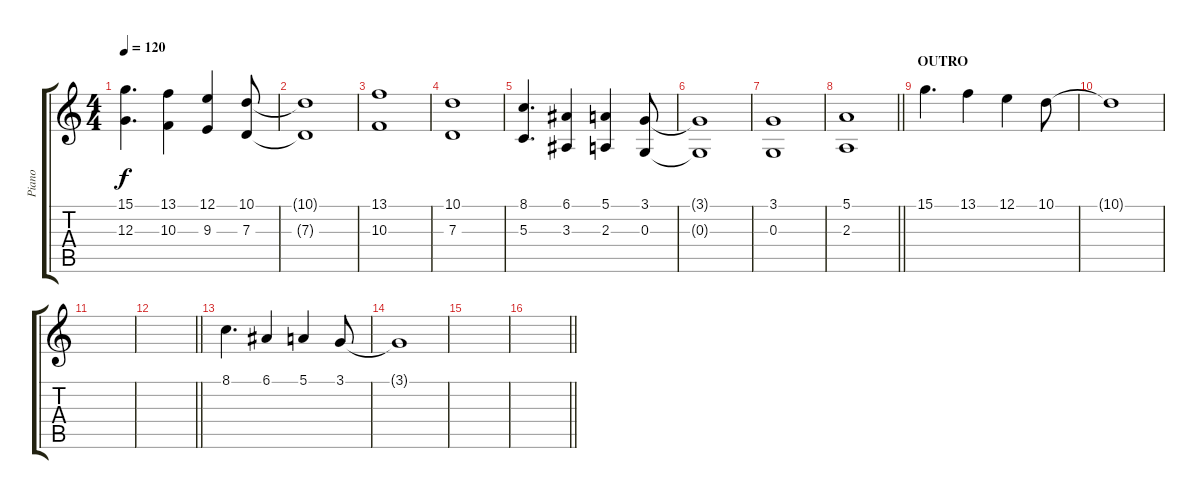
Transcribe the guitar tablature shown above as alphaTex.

\track ("Piano" "Piano") {instrument brightacousticpiano}
\staff {score tabs}
\tuning (E4 B3 G3 D3 A2 E2) {hide}
\ts (4 4)
\tempo 120
\clef g2
\ks c
(15.1 12.3).4{d dy f} (13.1 10.3).4 (12.1 9.3).4 (10.1 7.3).8 |
(10.1{t} 7.3{t}).1 |
(13.1 10.3).1 |
(10.1 7.3).1 |
(8.1 5.3).4{d} (6.1 3.3).4 (5.1 2.3).4 (3.1 0.3).8 |
(3.1{t} 0.3{t}).1 |
(3.1 0.3).1 |
\barLineRight lightlight
(5.1 2.3).1 |
\section ("" "OUTRO")
15.1.4{d} 13.1.4 12.1.4 10.1.8 |
10.1{t}.1 |
|
\barLineRight lightlight
|
8.1.4{d} 6.1.4 5.1.4 3.1.8 |
3.1{t}.1 |
|
\barLineRight lightlight
